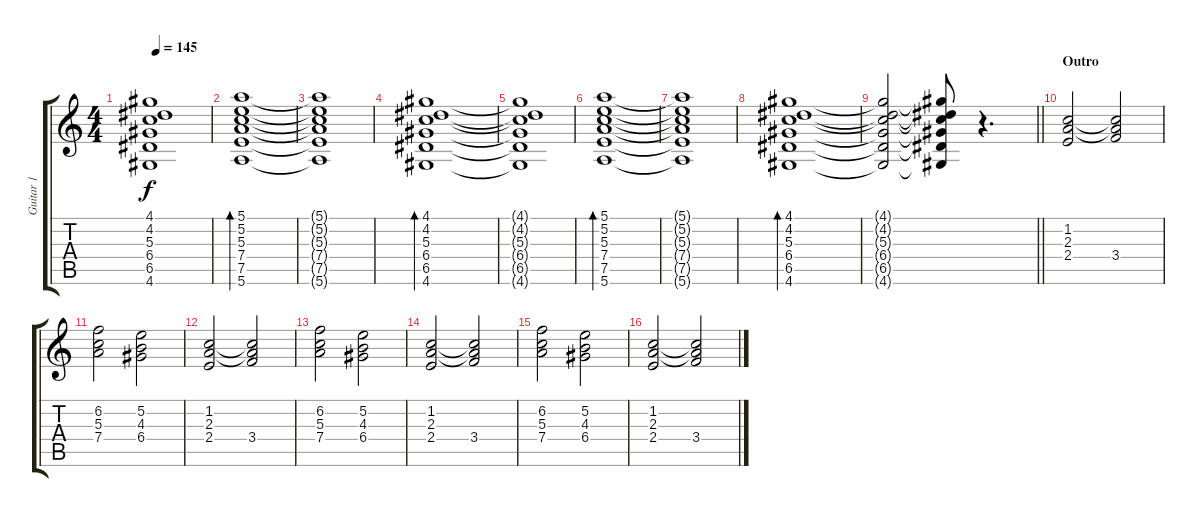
\track ("Guitar 1" "Guitar 1") {instrument overdrivenguitar}
\staff {score tabs}
\tuning (E4 B3 G3 D3 A2 E2) {hide}
\ts (4 4)
\tempo 145
\clef g2
\ks c
(4.1{t} 4.2{t} 5.3{t} 6.4{t} 6.5{t} 4.6{t}).1{dy f} |
(5.1 5.2 5.3 7.4 7.5 5.6).1{bd 60} |
(5.1{t} 5.2{t} 5.3{t} 7.4{t} 7.5{t} 5.6{t}).1 |
(4.1 4.2 5.3 6.4 6.5 4.6).1{bd 60} |
(4.1{t} 4.2{t} 5.3{t} 6.4{t} 6.5{t} 4.6{t}).1 |
(5.1 5.2 5.3 7.4 7.5 5.6).1{bd 60} |
(5.1{t} 5.2{t} 5.3{t} 7.4{t} 7.5{t} 5.6{t}).1 |
(4.1 4.2 5.3 6.4 6.5 4.6).1{bd 60} |
\barLineRight lightlight
(4.1{t} 4.2{t} 5.3{t} 6.4{t} 6.5{t} 4.6{t}).2 (4.1{t} 4.2{t} 5.3{t} 6.4{t} 6.5{t} 4.6{t}).8 r.4{d} |
\section ("" "Outro")
(1.2 2.3 2.4).2 (1.2{t} 2.3{t} 3.4).2 |
(6.2 5.3 7.4).2 (5.2 4.3 6.4).2 |
(1.2 2.3 2.4).2 (1.2{t} 2.3{t} 3.4).2 |
(6.2 5.3 7.4).2 (5.2 4.3 6.4).2 |
(1.2 2.3 2.4).2 (1.2{t} 2.3{t} 3.4).2 |
(6.2 5.3 7.4).2 (5.2 4.3 6.4).2 |
(1.2 2.3 2.4).2 (1.2{t} 2.3{t} 3.4).2
